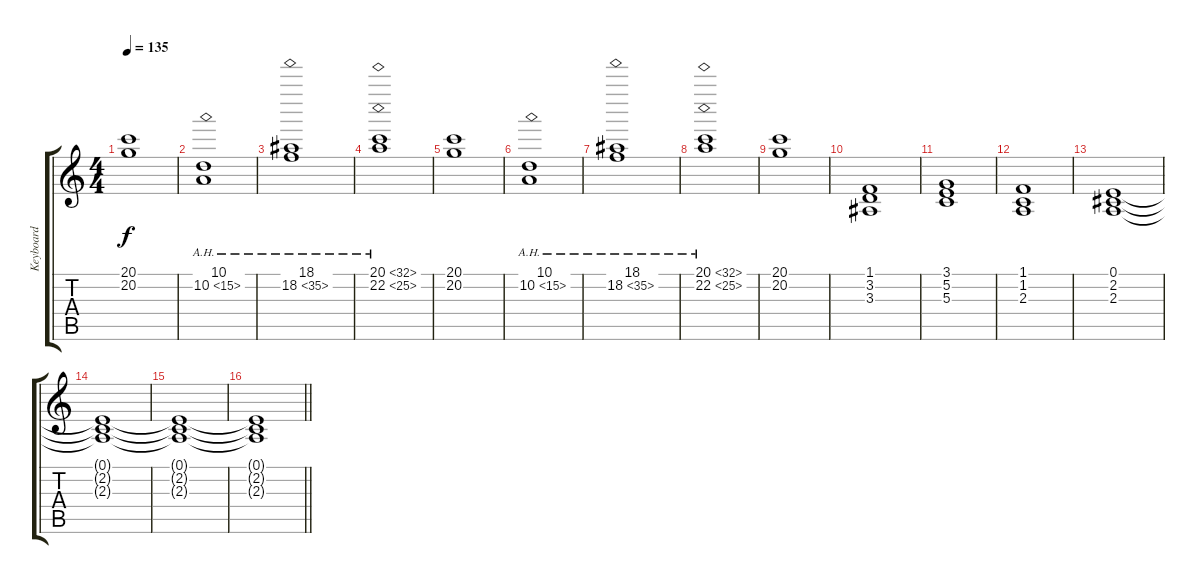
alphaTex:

\track ("Keyboard" "Keyboard") {instrument synthstrings1}
\staff {score tabs}
\tuning (E4 B3 G3 D3 A2 D2) {hide}
\ts (4 4)
\tempo 135
\clef g2
\ks c
(20.1 20.2).1{dy f} |
(10.1 10.2{ah 5}).1 |
(18.1 18.2{ah 17}).1 |
(20.1{ah 12} 22.2{ah 3}).1 |
(20.1 20.2).1 |
(10.1 10.2{ah 5}).1 |
(18.1 18.2{ah 17}).1 |
(20.1{ah 12} 22.2{ah 3}).1 |
(20.1 20.2).1 |
(1.1 3.2 3.3).1 |
(3.1 5.2 5.3).1 |
(1.1 1.2 2.3).1 |
(0.1 2.2 2.3).1 |
(0.1{t} 2.2{t} 2.3{t}).1 |
(0.1{t} 2.2{t} 2.3{t}).1 |
\barLineRight lightlight
(0.1{t} 2.2{t} 2.3{t}).1
